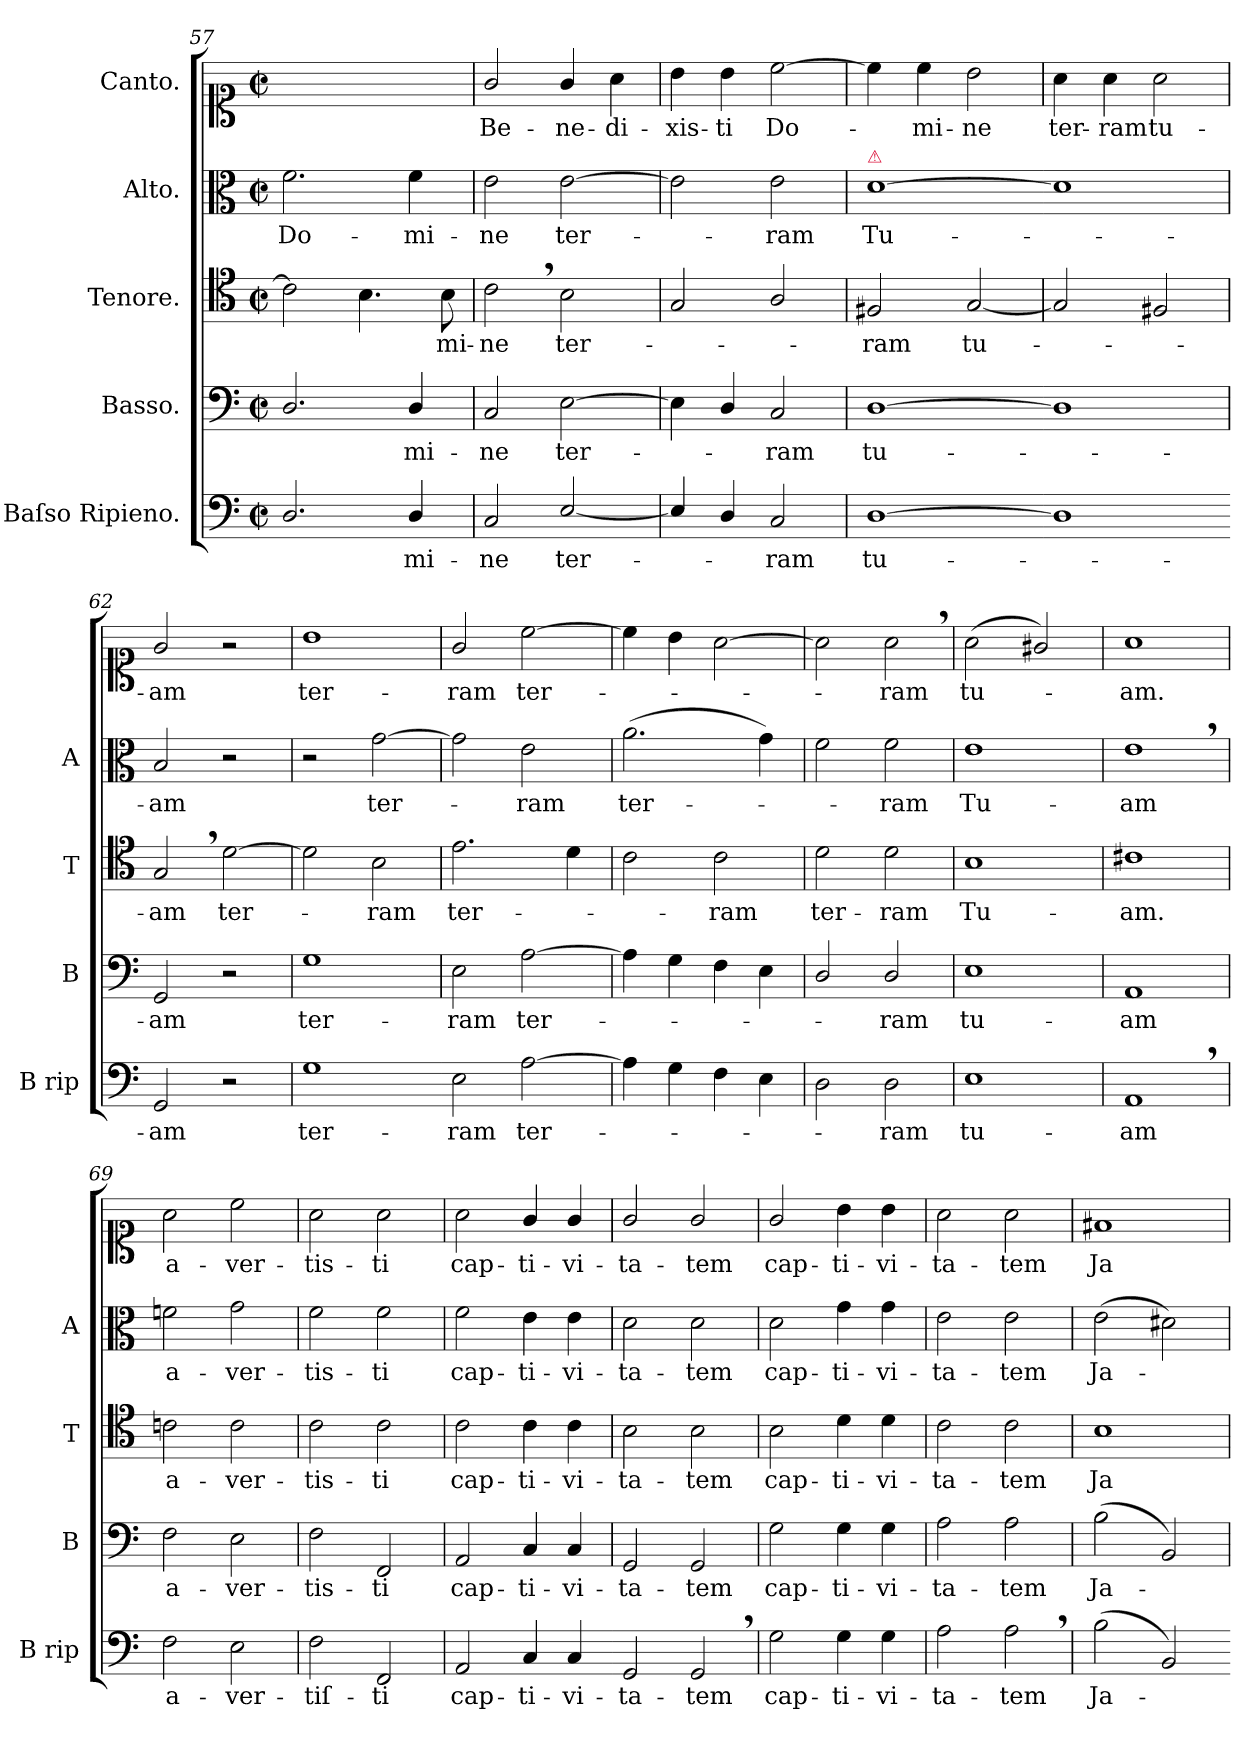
**kern	**text	**kern	**text	**kern	**text	**kern	**text	**kern	**text
*part5	*part5	*part4	*part4	*part3	*part3	*part2	*part2	*part1	*part1
*staff5	*staff5	*staff4	*staff4	*staff3	*staff3	*staff2	*staff2	*staff1	*staff1
*I"Baſso Ripieno.	*	*I"Basso.	*	*I"Tenore.	*	*I"Alto.	*	*I"Canto.	*
*I'B rip	*	*I'B	*	*I'T	*	*I'A	*	*	*
*clefF4	*	*clefF4	*	*clefC4	*	*clefC3	*	*clefC1	*
*k[]	*	*k[]	*	*k[]	*	*k[]	*	*k[]	*
*C:	*	*C:	*	*C:	*	*C:	*	*C:	*
*M2/2	*	*M2/2	*	*M2/2	*	*M2/2	*	*M2/2	*
*met(c|)	*	*met(c|)	*	*met(c|)	*	*met(c|)	*	*met(c|)	*
=57	=57	=57	=57	=57	=57	=57	=57	=57	=57
2.D/	.	2.D/	.	2c\]	.	2.f\	Do-	1ryy	.
.	.	.	.	4.B\	.	.	.	.	.
4D/	-mi-	4D/	-mi-	.	.	4f\	-mi-	.	.
.	.	.	.	8B\	mi-	.	.	.	.
=58	=58	=58	=58	=58	=58	=58	=58	=58	=58
2C/	-ne	2C/	-ne	2c,<\	-ne	2e\	-ne	2g/	Be-
[2E/	ter-	[2E\	ter-	2B\	ter-	[2e\	ter-	4g/	-ne-
.	.	.	.	.	.	.	.	4a\	-di-
=59	=59	=59	=59	=59	=59	=59	=59	=59	=59
4E/]	.	4E\]	.	2G/	.	2e\]	.	4b\	-xis-
4D/	.	4D/	.	.	.	.	.	4b\	-ti
2C/	-ram	2C/	-ram	2A/	.	2e\	-ram	[2cc\	Do-
=60	=60	=60	=60	=60	=60	=60	=60	=60	=60
!	!	!	!	!	!	!LO:TX:a:color=crimson:t=⚠	!	!	!
[1D	tu-	[1D	tu-	2F#X/	-ram	[1d	Tu-	4cc\]	.
.	.	.	.	.	.	.	.	4cc\	-mi-
.	.	.	.	[2G/	tu-	.	.	2b\	-ne
=61-	=61	=61-	=61	=61	=61	=61-	=61	=61	=61
1D]	.	1D]	.	2G/]	.	1d]	.	4a\	ter-
.	.	.	.	.	.	.	.	4a\	-ram
.	.	.	.	2F#X/	.	.	.	2a\	tu-
=62-	=62	=62	=62	=62	=62	=62	=62	=62	=62
2GG/	-am	2GG/	-am	2G,</	-am	2B/	-am	2g/	-am
2r	.	2r	.	[2d\	ter-	2r	.	2r	.
=63	=63	=63	=63	=63	=63	=63	=63	=63	=63
1G	ter-	1G	ter-	2d\]	.	2r	.	1b	ter-
.	.	.	.	2B\	-ram	[2g\	ter-	.	.
=64-	=64	=64	=64	=64	=64	=64	=64	=64	=64
2E\	-ram	2E\	-ram	2.e\	ter-	2g\]	.	2g/	-ram
[2A\	ter-	[2A\	ter-	.	.	2e\	-ram	[2cc\	ter-
.	.	.	.	4d\	.	.	.	.	.
=65	=65	=65	=65	=65	=65	=65	=65	=65	=65
4A\]	.	4A\]	.	2c\	.	(2.a\	ter-	4cc\]	.
4G\	.	4G\	.	.	.	.	.	4b\	.
4F\	.	4F\	.	2c\	-ram	.	.	[2a\	.
4E\	.	4E\	.	.	.	4g\)	.	.	.
=66	=66	=66	=66	=66	=66	=66	=66	=66	=66
2D\	.	2D/	.	2d\	ter-	2f\	.	2a\]	.
2D\	-ram	2D/	-ram	2d\	-ram	2f\	-ram	2a,\	-ram
=67	=67	=67	=67	=67	=67	=67	=67	=67	=67
1E	tu-	1E	tu-	1B	Tu-	1e	Tu-	(2a\	tu-
.	.	.	.	.	.	.	.	2g#X/)	.
=68	=68	=68	=68	=68	=68	=68	=68	=68	=68
1AA,	-am	1AA	-am	1c#X	-am.	1e,<	-am	1a	-am.
=69	=69	=69	=69	=69	=69	=69	=69	=69	=69
2F\	a-	2F\	a-	2cn\	a-	2fn\	a-	2a\	a-
2E\	-ver-	2E\	-ver-	2c\	-ver-	2g\	-ver-	2cc\	-ver-
=70	=70	=70	=70	=70	=70	=70	=70	=70	=70
2F\	-tiſ-	2F\	-tis-	2c\	-tis-	2f\	-tis-	2a\	-tis-
2FF/	-ti	2FF/	-ti	2c\	-ti	2f\	-ti	2a\	-ti
=71	=71	=71	=71	=71	=71	=71	=71	=71	=71
2AA/	cap-	2AA/	cap-	2c\	cap-	2f\	cap-	2a\	cap-
4C/	-ti-	4C/	-ti-	4c\	-ti-	4e\	-ti-	4g/	-ti-
4C/	-vi-	4C/	-vi-	4c\	-vi-	4e\	-vi-	4g/	-vi-
=72-	=72	=72	=72	=72	=72	=72	=72	=72	=72
2GG/	-ta-	2GG/	-ta-	2B\	-ta-	2d\	-ta-	2g/	-ta-
2GG,</	-tem	2GG/	-tem	2B\	-tem	2d\	-tem	2g/	-tem
=73	=73	=73	=73	=73	=73	=73	=73	=73	=73
!	!LO:LY:i	!	!	!	!LO:LY:i	!	!	!	!
2G\	cap-	2G\	cap-	2B\	cap-	2d\	cap-	2g/	cap-
!	!LO:LY:i	!	!	!	!LO:LY:i	!	!	!	!
4G\	-ti-	4G\	-ti-	4d\	-ti-	4g\	-ti-	4b\	-ti-
!	!LO:LY:i	!	!	!	!LO:LY:i	!	!	!	!
4G\	-vi-	4G\	-vi-	4d\	-vi-	4g\	-vi-	4b\	-vi-
=74	=74	=74	=74	=74	=74	=74	=74	=74	=74
!	!LO:LY:i	!	!	!	!LO:LY:i	!	!	!	!
2A\	-ta-	2A\	-ta-	2c\	-ta-	2e\	-ta-	2a\	-ta-
!	!LO:LY:i	!	!	!	!LO:LY:i	!	!	!	!
2A,<\	-tem	2A\	-tem	2c\	-tem	2e\	-tem	2a\	-tem
=75	=75	=75	=75	=75	=75	=75	=75	=75	=75
(2B\	Ja-	(2B\	Ja-	1B	Ja-	(2e\	Ja-	1f#X	Ja-
2BB/)	.	2BB/)	.	.	.	2d#X\)	.	.	.
=-	=	=	=	=	=	=	=	=	=
*-	*-	*-	*-	*-	*-	*-	*-	*-	*-
